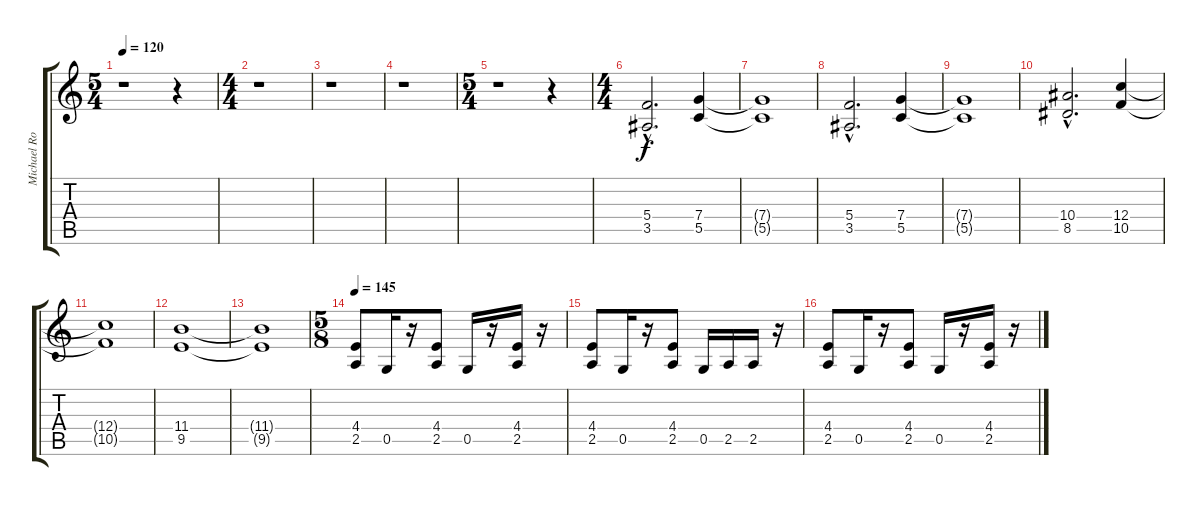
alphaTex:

\track ("Michael Romeo Lead" "Michael Ro") {instrument distortionguitar}
\staff {score tabs}
\tuning (D4 A3 F3 C3 G2 D2) {hide}
\ts (5 4)
\tempo 120
\clef g2
\ks c
r.1{dy f} r.4 |
\ts (4 4)
r.1 |
r.1 |
r.1 |
\ts (5 4)
r.1 r.4 |
\ts (4 4)
(5.4{hac} 3.5{hac}).2{d volume 16 balance 8} (7.4 5.5).4 |
(7.4{t} 5.5{t}).1 |
(5.4{hac} 3.5{hac}).2{d} (7.4 5.5).4 |
(7.4{t} 5.5{t}).1 |
(10.4{hac} 8.5{hac}).2{d} (12.4 10.5).4 |
(12.4{t} 10.5{t}).1 |
(11.4 9.5).1 |
(11.4{t} 9.5{t}).1 |
\ts (5 8)
\tempo 145
(4.4 2.5).8 0.5.16 r.16 (4.4 2.5).8 0.5.16 r.16 (4.4 2.5).16 r.16 |
(4.4 2.5).8 0.5.16 r.16 (4.4 2.5).8 0.5.16 2.5.16 2.5.16 r.16 |
(4.4 2.5).8 0.5.16 r.16 (4.4 2.5).8 0.5.16 r.16 (4.4 2.5).16 r.16
